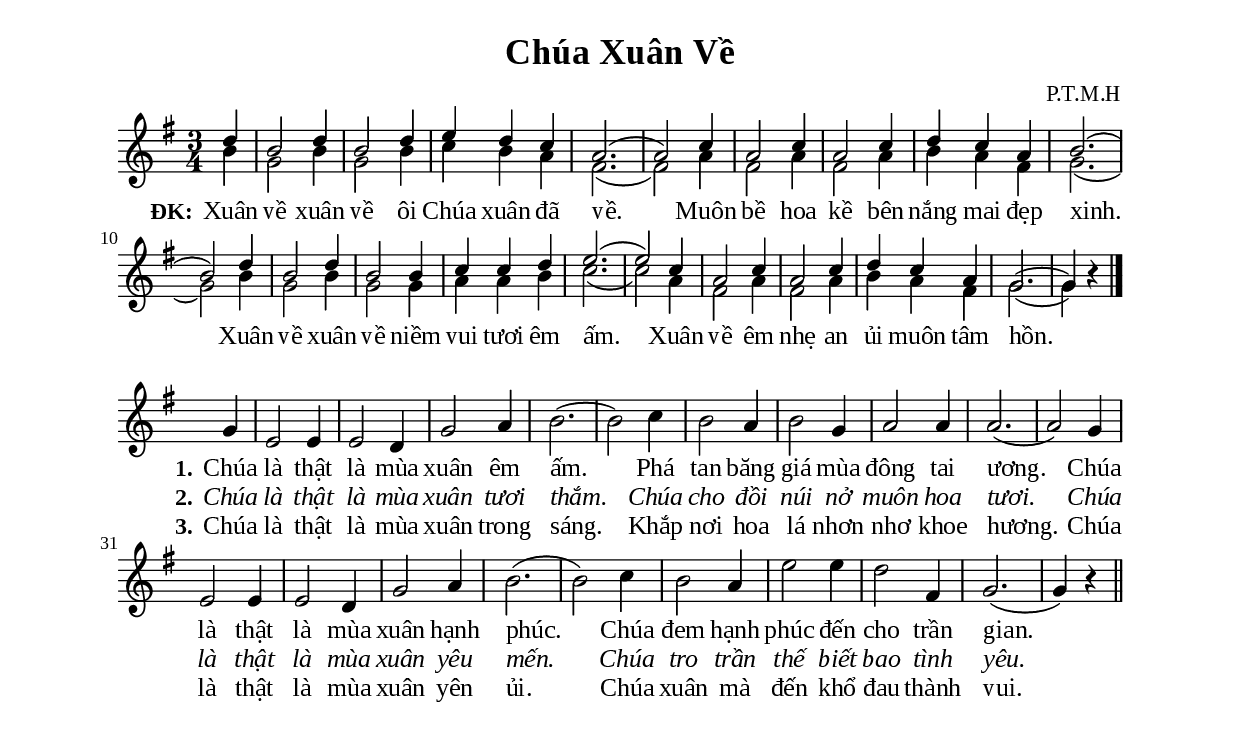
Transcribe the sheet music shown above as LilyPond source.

% Cài đặt chung
\version "2.20.0"
\include "english.ly"

\header {
  title = "Chúa Xuân Về"
  composer = "P.T.M.H"
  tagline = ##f
}

global = {
  \key g \major
  \time 3/4
}

\paper {
  #(set-paper-size "a4")
  top-margin = 15\mm
  bottom-margin = 15\mm
  left-margin = 20\mm
  right-margin = 20\mm
  indent = #0
  #(define fonts
	 (make-pango-font-tree "Liberation Serif"
	 		       "Liberation Serif"
			       "Liberation Serif"
			       (/ 20 20)))
}

inNghieng = { \override LyricText.font-shape = #'italic }

% Nhạc điệp khúc
nhacDiepKhucSop = \relative c'' {
  \partial 4 d4 |
  b2 d4 |
  b2 d4 |
  e d c |
  a2. ( |
  a2) c4 |
  a2 c4 |
  a2 c4 |
  d c a |
  b2. ( |
  b2) d4 |
  b2 d4 |
  b2 b4 |
  c c d |
  e2. ( |
  e2) c4 |
  a2 c4 |
  a2 c4 |
  d c a |
  g2. _( |
  g4) r \bar "|."
}

nhacDiepKhucBass = \relative c'' {
  b4 |
  g2 b4 |
  g2 b4 |
  c b a |
  fs2. ( |
  fs2) a4 |
  fs2 a4 |
  fs2 a4 |
  b a fs |
  g2. ( |
  g2) b4 |
  g2 b4 |
  g2 g4 |
  a a b |
  c2. ( |
  c2) a4 |
  fs2 a4 |
  fs2 a4 |
  b a fs |
  g2. ^( |
  g4) r4
}

% Nhạc phiên khúc
nhacPhienKhuc = \relative c'' {
  \set Score.currentBarNumber = #21
  \partial 4 g4 |
  e2 e4 |
  e2 d4 |
  g2 a4 |
  b2. ( |
  b2) c4 |
  b2 a4 |
  b2 g4 |
  a2 a4 |
  a2. ( |
  a2) g4 |
  e2 e4 |
  e2 d4 |
  g2 a4 |
  b2. ( |
  b2) c4 |
  b2 a4 |
  e'2 e4 |
  d2 fs,4 |
  g2. ( |
  g4) r4 \bar "||"
}

% Lời điệp khúc
loiDiepKhuc = \lyricmode {
  \set stanza = #"ĐK:"
  Xuân về xuân về ôi Chúa xuân đã về.
  Muôn bề hoa kề bên nắng mai đẹp xinh.
  Xuân về xuân về niềm vui tươi êm ấm.
  Xuân về êm nhẹ an ủi muôn tâm hồn.
}

% Lời phiên khúc
loiPhienKhucMot = \lyricmode {
  \set stanza = #"1."
  Chúa là thật là mùa xuân êm ấm.
  Phá tan băng giá mùa đông tai ương.
  Chúa là thật là mùa xuân hạnh phúc.
  Chúa đem hạnh phúc đến cho trần gian.
}

loiPhienKhucHai = \lyricmode {
  \set stanza = #"2."
  Chúa là thật là mùa xuân tươi thắm.
  Chúa cho đồi núi nở muôn hoa tươi.
  Chúa là thật là mùa xuân yêu mến.
  Chúa tro trần thế biết bao tình yêu.
}

loiPhienKhucBa = \lyricmode {
  \set stanza = #"3."
  Chúa là thật là mùa xuân trong sáng.
  Khắp nơi hoa lá nhơn nhơ khoe hương.
  Chúa là thật là mùa xuân yên ủi.
  Chúa xuân mà đến khổ đau thành vui.
}

% Dàn trang
\score {
  \new ChoirStaff <<
    \new Staff = chorus  \with {
        \consists "Merge_rests_engraver"
      }
      <<
      \new Voice = "sopranos" {
        \voiceOne \global \stemUp \nhacDiepKhucSop
      }
      \new Voice = "basses" {
        \voiceTwo \global \stemDown \nhacDiepKhucBass
      }
    >>
    \new Lyrics = basses
    \context Lyrics = basses \lyricsto sopranos \loiDiepKhuc
  >>
}

\score {
  \new ChoirStaff <<
    \new Staff = verses <<
      \override Staff.TimeSignature.transparent = ##t
      \new Voice = "verse" {
        \global \stemNeutral \nhacPhienKhuc
      }
    >>
    \new Lyrics \lyricsto verse \loiPhienKhucMot
    \new Lyrics \with \inNghieng \lyricsto verse \loiPhienKhucHai
    \new Lyrics \lyricsto verse \loiPhienKhucBa
  >>
}
